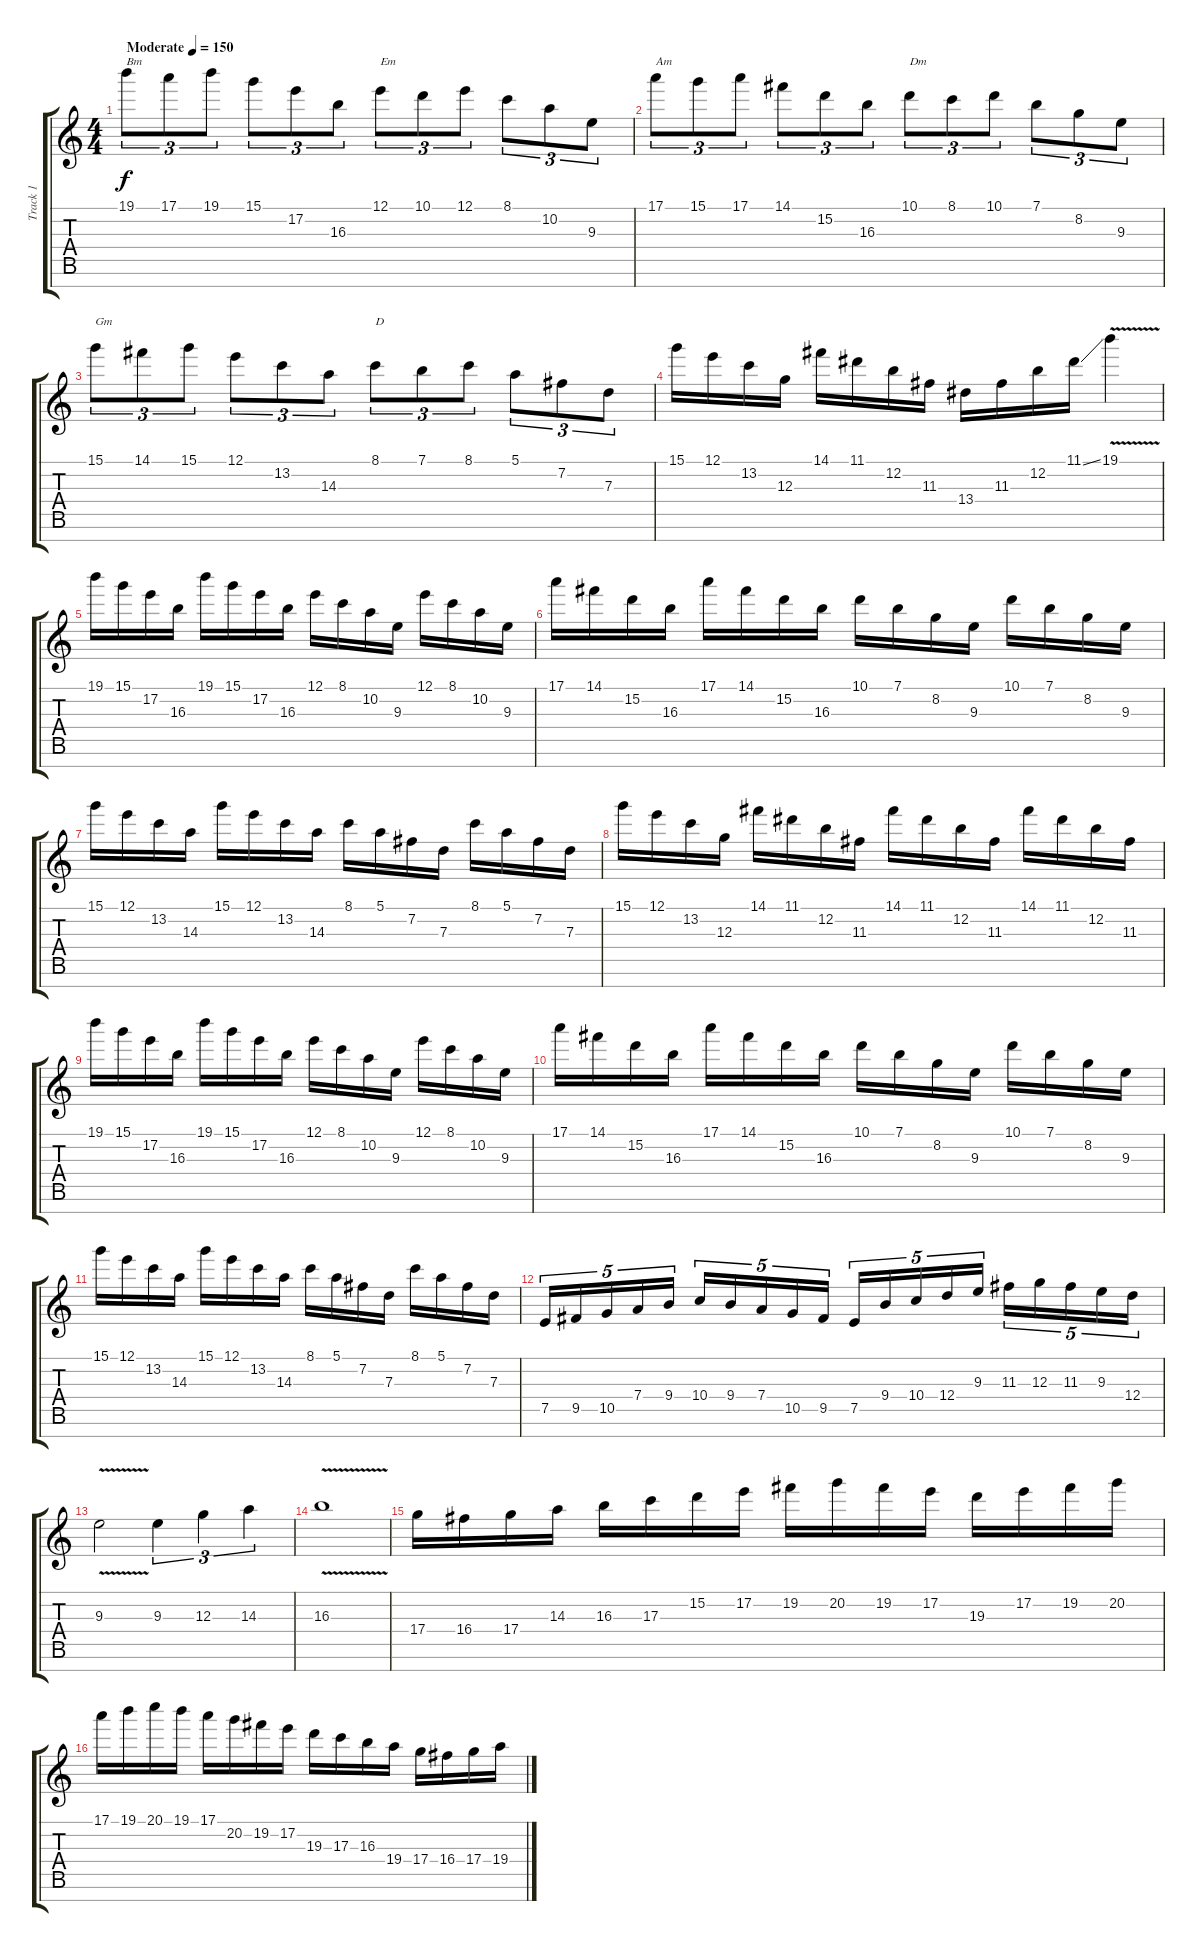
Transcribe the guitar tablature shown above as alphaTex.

\track ("Track 1" "Track 1") {instrument distortionguitar}
\staff {score tabs}
\tuning (E4 B3 G3 D3 A2 E2 B1) {hide}
\ts (4 4)
\tempo (150 "Moderate")
\clef g2
\ks c
19.1.8{tu (3 2) txt "Bm" dy f instrument distortionguitar} 17.1.8{tu (3 2)} 19.1.8{tu (3 2)} 15.1.8{tu (3 2)} 17.2.8{tu (3 2)} 16.3.8{tu (3 2)} 12.1.8{tu (3 2) txt "Em"} 10.1.8{tu (3 2)} 12.1.8{tu (3 2)} 8.1.8{tu (3 2)} 10.2.8{tu (3 2)} 9.3.8{tu (3 2)} |
17.1.8{tu (3 2) txt "Am"} 15.1.8{tu (3 2)} 17.1.8{tu (3 2)} 14.1.8{tu (3 2)} 15.2.8{tu (3 2)} 16.3.8{tu (3 2)} 10.1.8{tu (3 2) txt "Dm"} 8.1.8{tu (3 2)} 10.1.8{tu (3 2)} 7.1.8{tu (3 2)} 8.2.8{tu (3 2)} 9.3.8{tu (3 2)} |
15.1.8{tu (3 2) txt "Gm"} 14.1.8{tu (3 2)} 15.1.8{tu (3 2)} 12.1.8{tu (3 2)} 13.2.8{tu (3 2)} 14.3.8{tu (3 2)} 8.1.8{tu (3 2) txt "D"} 7.1.8{tu (3 2)} 8.1.8{tu (3 2)} 5.1.8{tu (3 2)} 7.2.8{tu (3 2)} 7.3.8{tu (3 2)} |
15.1.16 12.1.16 13.2.16 12.3.16 14.1.16 11.1.16 12.2.16 11.3.16 13.4.16 11.3.16 12.2.16 11.1{ss}.16 19.1{v}.4 |
19.1.16 15.1.16 17.2.16 16.3.16 19.1.16 15.1.16 17.2.16 16.3.16 12.1.16 8.1.16 10.2.16 9.3.16 12.1.16 8.1.16 10.2.16 9.3.16 |
17.1.16 14.1.16 15.2.16 16.3.16 17.1.16 14.1.16 15.2.16 16.3.16 10.1.16 7.1.16 8.2.16 9.3.16 10.1.16 7.1.16 8.2.16 9.3.16 |
15.1.16 12.1.16 13.2.16 14.3.16 15.1.16 12.1.16 13.2.16 14.3.16 8.1.16 5.1.16 7.2.16 7.3.16 8.1.16 5.1.16 7.2.16 7.3.16 |
15.1.16 12.1.16 13.2.16 12.3.16 14.1.16 11.1.16 12.2.16 11.3.16 14.1.16 11.1.16 12.2.16 11.3.16 14.1.16 11.1.16 12.2.16 11.3.16 |
19.1.16 15.1.16 17.2.16 16.3.16 19.1.16 15.1.16 17.2.16 16.3.16 12.1.16 8.1.16 10.2.16 9.3.16 12.1.16 8.1.16 10.2.16 9.3.16 |
17.1.16 14.1.16 15.2.16 16.3.16 17.1.16 14.1.16 15.2.16 16.3.16 10.1.16 7.1.16 8.2.16 9.3.16 10.1.16 7.1.16 8.2.16 9.3.16 |
15.1.16 12.1.16 13.2.16 14.3.16 15.1.16 12.1.16 13.2.16 14.3.16 8.1.16 5.1.16 7.2.16 7.3.16 8.1.16 5.1.16 7.2.16 7.3.16 |
7.5.16{tu (5 4)} 9.5.16{tu (5 4)} 10.5.16{tu (5 4)} 7.4.16{tu (5 4)} 9.4.16{tu (5 4)} 10.4.16{tu (5 4)} 9.4.16{tu (5 4)} 7.4.16{tu (5 4)} 10.5.16{tu (5 4)} 9.5.16{tu (5 4)} 7.5.16{tu (5 4)} 9.4.16{tu (5 4)} 10.4.16{tu (5 4)} 12.4.16{tu (5 4)} 9.3.16{tu (5 4)} 11.3.16{tu (5 4)} 12.3.16{tu (5 4)} 11.3.16{tu (5 4)} 9.3.16{tu (5 4)} 12.4.16{tu (5 4)} |
9.3{v}.2 9.3.4{tu (3 2)} 12.3.4{tu (3 2)} 14.3.4{tu (3 2)} |
16.3{v}.1 |
17.4.16 16.4.16 17.4.16 14.3.16 16.3.16 17.3.16 15.2.16 17.2.16 19.2.16 20.2.16 19.2.16 17.2.16 19.3.16 17.2.16 19.2.16 20.2.16 |
17.1.16 19.1.16 20.1.16 19.1.16 17.1.16 20.2.16 19.2.16 17.2.16 19.3.16 17.3.16 16.3.16 19.4.16 17.4.16 16.4.16 17.4.16 19.4.16
